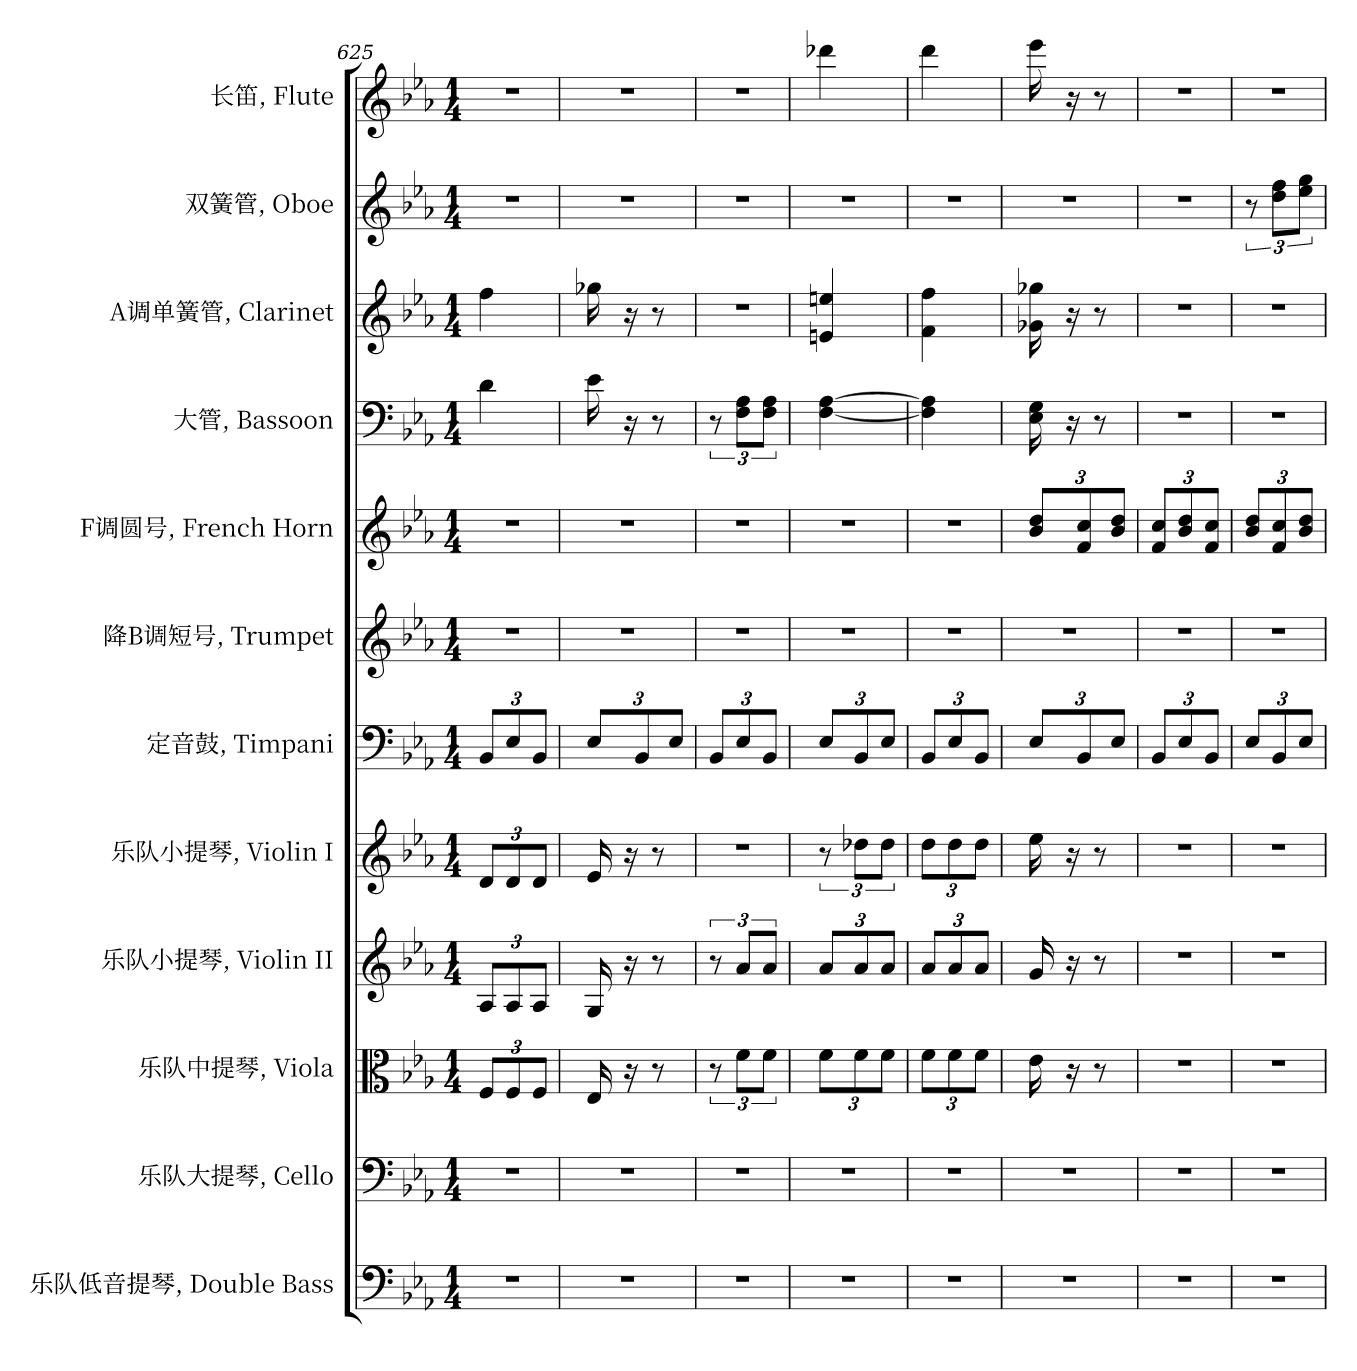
**kern	**kern	**kern	**kern	**kern	**kern	**kern	**kern	**kern	**kern	**kern	**kern
*part12	*part11	*part10	*part9	*part8	*part7	*part6	*part5	*part4	*part3	*part2	*part1
*staff12	*staff11	*staff10	*staff9	*staff8	*staff7	*staff6	*staff5	*staff4	*staff3	*staff2	*staff1
*I"乐队低音提琴, Double Bass	*I"乐队大提琴, Cello	*I"乐队中提琴, Viola	*I"乐队小提琴, Violin II	*I"乐队小提琴, Violin I	*I"定音鼓, Timpani	*I"降B调短号, Trumpet	*I"F调圆号, French Horn	*I"大管, Bassoon	*I"A调单簧管, Clarinet	*I"双簧管, Oboe	*I"长笛, Flute
*	*	*	*	*	*I'Timp.	*	*I'F Hn.	*I'Bsn.	*I'A Cl.	*I'Ob.	*I'Fl.
*clefF4	*clefF4	*clefC3	*clefG2	*clefG2	*clefF4	*clefG2	*clefG2	*clefF4	*clefG2	*clefG2	*clefG2
*ITrd7c12	*	*	*	*	*	*ITrd1c2	*ITrd4c7	*	*ITrd2c3	*	*
*k[b-e-a-]	*k[b-e-a-]	*k[b-e-a-]	*k[b-e-a-]	*k[b-e-a-]	*k[b-e-a-]	*k[b-e-a-d-g-]	*k[b-e-a-d-]	*k[b-e-a-]	*k[]	*k[b-e-a-]	*k[b-e-a-]
*M1/4	*M1/4	*M1/4	*M1/4	*M1/4	*M1/4	*M1/4	*M1/4	*M1/4	*M1/4	*M1/4	*M1/4
*	*	*Xbrackettup	*Xbrackettup	*Xbrackettup	*Xbrackettup	*	*	*	*	*	*
=625	=625	=625	=625	=625	=625	=625	=625	=625	=625	=625	=625
4r	4r	12F/L	12A-/L	12d/L	12BB-/L	4r	4r	4d\	4dd\	4r	4r
.	.	12F/	12A-/	12d/	12E-/	.	.	.	.	.	.
.	.	12F/J	12A-/J	12d/J	12BB-/J	.	.	.	.	.	.
=626	=626	=626	=626	=626	=626	=626	=626	=626	=626	=626	=626
4r	4r	16E-/	16G/	16e-/	12E-/L	4r	4r	16e-\	16ee-X\	4r	4r
.	.	16r	16r	16r	.	.	.	16r	16r	.	.
.	.	.	.	.	12BB-/	.	.	.	.	.	.
.	.	8r	8r	8r	.	.	.	8r	8r	.	.
.	.	.	.	.	12E-/J	.	.	.	.	.	.
!!LO:PB:g=z
=627	=627	=627	=627	=627	=627	=627	=627	=627	=627	=627	=627
*	*	*brackettup	*brackettup	*	*	*	*	*	*	*	*
4r	4r	12r	12r	4r	12BB-/L	4r	4r	12r	4r	4r	4r
.	.	12f\L	12a-/L	.	12E-/	.	.	12F\ 12A-\L	.	.	.
.	.	12f\J	12a-/J	.	12BB-/J	.	.	12F\ 12A-\J	.	.	.
=628	=628	=628	=628	=628	=628	=628	=628	=628	=628	=628	=628
*	*	*Xbrackettup	*Xbrackettup	*brackettup	*	*	*	*	*	*	*
4r	4r	12f\L	12a-/L	12r	12E-/L	4r	4r	[4F\ [4A-\	4c#X/ 4cc#X/	4r	4ddd-X\
.	.	12f\	12a-/	12dd-X\L	12BB-/	.	.	.	.	.	.
.	.	12f\J	12a-/J	12dd-\J	12E-/J	.	.	.	.	.	.
=629	=629	=629	=629	=629	=629	=629	=629	=629	=629	=629	=629
*	*	*	*	*Xbrackettup	*	*	*	*	*	*	*
4r	4r	12f\L	12a-/L	12dd\L	12BB-/L	4r	4r	4F\] 4A-\]	4d\ 4dd\	4r	4ddd\
.	.	12f\	12a-/	12dd\	12E-/	.	.	.	.	.	.
.	.	12f\J	12a-/J	12dd\J	12BB-/J	.	.	.	.	.	.
=630	=630	=630	=630	=630	=630	=630	=630	=630	=630	=630	=630
*	*	*	*	*	*	*	*Xbrackettup	*	*	*	*
4r	4r	16e-\	16g/	16ee-\	12E-/L	4r	12e-/ 12g/L	16E-\ 16G\	16e-X\ 16ee-X\	4r	16eee-\
.	.	16r	16r	16r	.	.	.	16r	16r	.	16r
.	.	.	.	.	12BB-/	.	12B-/ 12f/	.	.	.	.
.	.	8r	8r	8r	.	.	.	8r	8r	.	8r
.	.	.	.	.	12E-/J	.	12e-/ 12g/J	.	.	.	.
=631	=631	=631	=631	=631	=631	=631	=631	=631	=631	=631	=631
4r	4r	4r	4r	4r	12BB-/L	4r	12B-/ 12f/L	4r	4r	4r	4r
.	.	.	.	.	12E-/	.	12e-/ 12g/	.	.	.	.
.	.	.	.	.	12BB-/J	.	12B-/ 12f/J	.	.	.	.
=632	=632	=632	=632	=632	=632	=632	=632	=632	=632	=632	=632
4r	4r	4r	4r	4r	12E-/L	4r	12e-/ 12g/L	4r	4r	12r	4r
.	.	.	.	.	12BB-/	.	12B-/ 12f/	.	.	12dd\ 12ff\L	.
.	.	.	.	.	12E-/J	.	12e-/ 12g/J	.	.	12ee-\ 12gg\J	.
=	=	=	=	=	=	=	=	=	=	=	=
*-	*-	*-	*-	*-	*-	*-	*-	*-	*-	*-	*-
